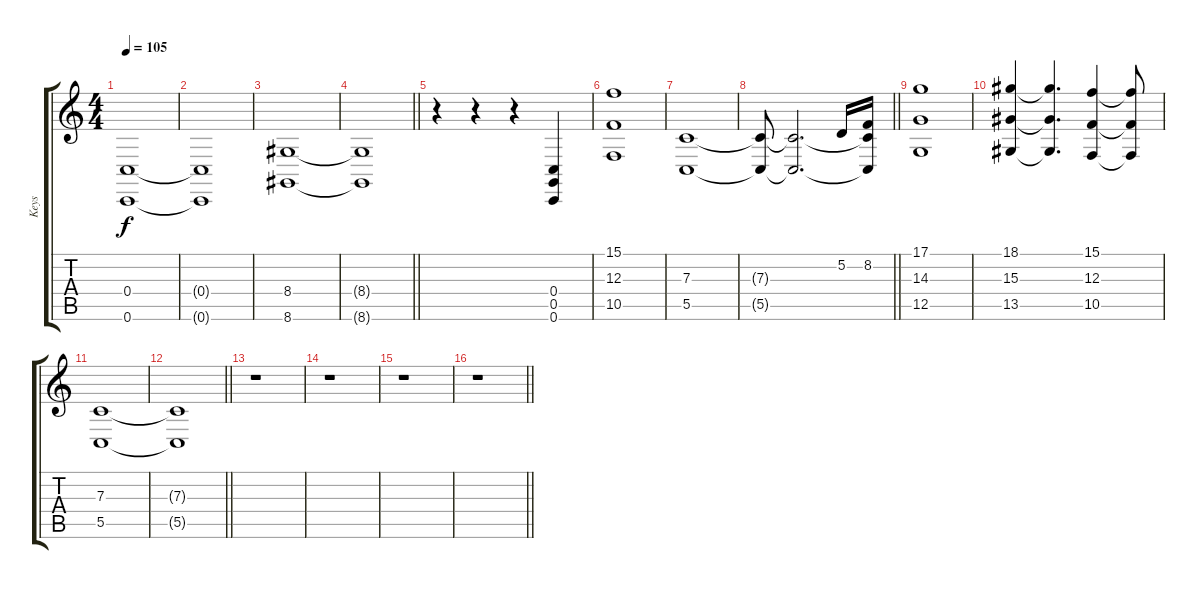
\track ("Keys" "Keys") {instrument stringensemble1}
\staff {score tabs}
\tuning (D4 A3 F3 C3 G2 C2) {hide}
\ts (4 4)
\section ("" "")
\tempo 105
\clef g2
\ks c
(0.4 0.6).1{dy f} |
(0.4{t} 0.6{t}).1 |
(8.4 8.6).1 |
\barLineRight lightlight
(8.4{t} 8.6{t}).1 |
\section ("" "")
r.4 r.4 r.4 (0.4 0.5 0.6).4{instrument reversecymbal} |
(15.1 12.3 10.5).1{instrument stringensemble1} |
(7.3 5.5).1 |
\barLineRight lightlight
(7.3{t} 5.5{t}).8 (7.3{t} 5.5{t}).2{d} 5.2.16 (8.2 7.3{t} 5.5{t}).16 |
\section ("" "")
(17.1 14.3 12.5).1 |
(18.1 15.3 13.5).4 (18.1{t} 15.3{t} 13.5{t}).4{d} (15.1 12.3 10.5).4 (15.1{t} 12.3{t} 10.5{t}).8 |
(7.3 5.5).1 |
\barLineRight lightlight
(7.3{t} 5.5{t}).1 |
\section ("" "")
r.1 |
r.1 |
r.1 |
\barLineRight lightlight
r.1
